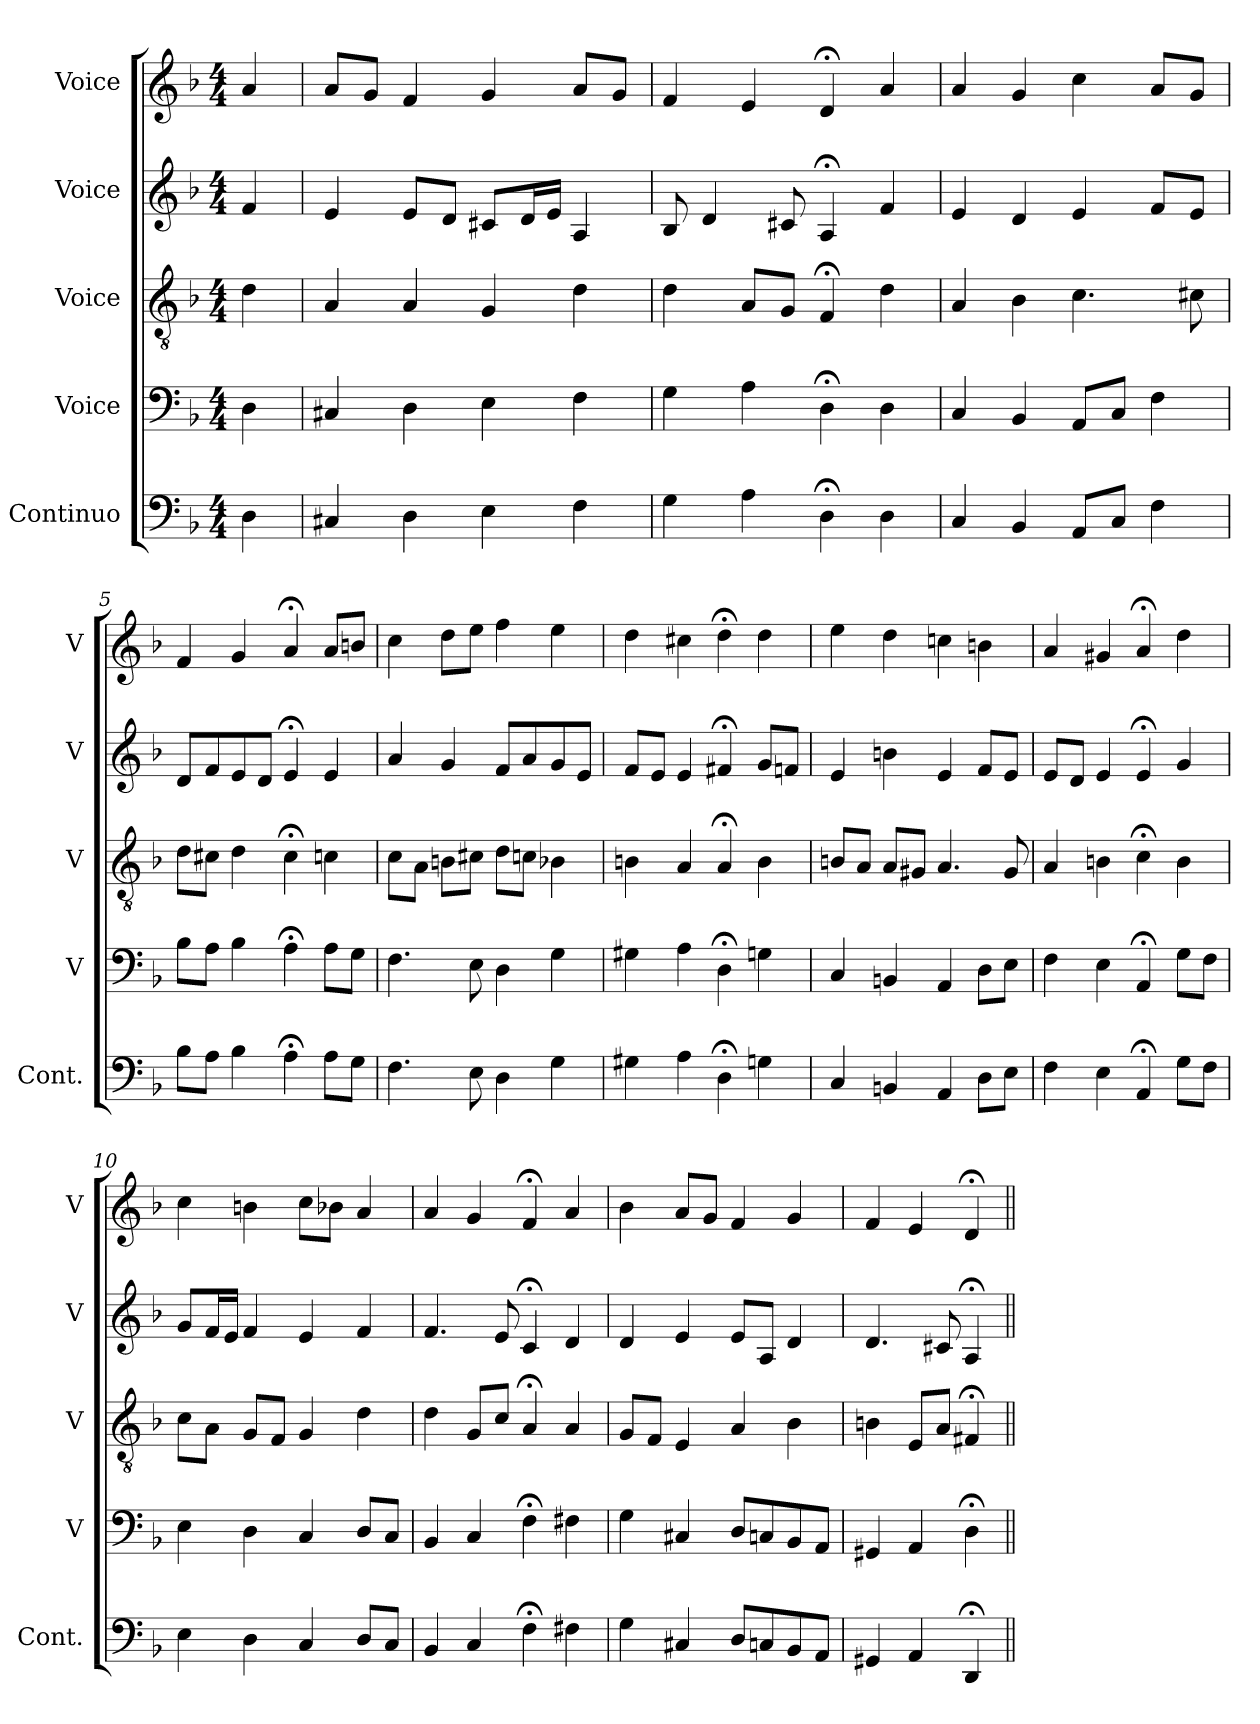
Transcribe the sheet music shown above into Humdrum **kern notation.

**kern	**kern	**kern	**kern	**kern
*part5	*part4	*part3	*part2	*part1
*staff5	*staff4	*staff3	*staff2	*staff1
*I"Continuo	*I"Voice	*I"Voice	*I"Voice	*I"Voice
*I'Cont.	*I'V	*I'V	*I'V	*I'V
*clefF4	*clefF4	*clefGv2	*clefG2	*clefG2
*k[b-]	*k[b-]	*k[b-]	*k[b-]	*k[b-]
*M4/4	*M4/4	*M4/4	*M4/4	*M4/4
=	=	=	=	=
4D	4D	4d	4f	4a
=2	=2	=2	=2	=2
4C#X	4C#X	4A	4e	8aL
.	.	.	.	8gJ
4D	4D	4A	8eL	4f
.	.	.	8dJ	.
4E	4E	4G	8c#XL	4g
.	.	.	16dL	.
.	.	.	16eJJ	.
4F	4F	4d	4A	8aL
.	.	.	.	8gJ
=3	=3	=3	=3	=3
4G	4G	4d	8B-	4f
.	.	.	4d	.
4A	4A	8AL	.	4e
.	.	8GJ	8c#X	.
4D;<	4D;<	4F;<	4A;<	4d;<
4D	4D	4d	4f	4a
=4	=4	=4	=4	=4
4C	4C	4A	4e	4a
4BB-	4BB-	4B-	4d	4g
8AAL	8AAL	4.c	4e	4cc
8CJ	8CJ	.	.	.
4F	4F	.	8fL	8aL
.	.	8c#X	8eJ	8gJ
=5	=5	=5	=5	=5
8B-L	8B-L	8dL	8dL	4f
8AJ	8AJ	8c#XJ	8f	.
4B-	4B-	4d	8e	4g
.	.	.	8dJ	.
4A;<	4A;<	4c#;<	4e;<	4a;<
8AL	8AL	4cn	4e	8aL
8GJ	8GJ	.	.	8bnJ
=6	=6	=6	=6	=6
4.F	4.F	8cL	4a	4cc
.	.	8AJ	.	.
.	.	8BnL	4g	8ddL
8E	8E	8c#XJ	.	8eeJ
4D	4D	8dL	8fL	4ff
.	.	8cnJ	8a	.
4G	4G	4B-X	8g	4ee
.	.	.	8eJ	.
=7	=7	=7	=7	=7
4G#X	4G#X	4Bn	8fL	4dd
.	.	.	8eJ	.
4A	4A	4A	4e	4cc#X
4D;<	4D;<	4A;<	4f#X;<	4dd;<
4Gn	4Gn	4B	8gL	4dd
.	.	.	8fnJ	.
=8	=8	=8	=8	=8
4C	4C	8BnL	4e	4ee
.	.	8AJ	.	.
4BBn	4BBn	8AL	4bn	4dd
.	.	8G#XJ	.	.
4AA	4AA	4.A	4e	4ccn
8DL	8DL	.	8fL	4bn
8EJ	8EJ	8G#	8eJ	.
=9	=9	=9	=9	=9
4F	4F	4A	8eL	4a
.	.	.	8dJ	.
4E	4E	4Bn	4e	4g#X
4AA;<	4AA;<	4c;<	4e;<	4a;<
8GL	8GL	4B	4g	4dd
8FJ	8FJ	.	.	.
=10	=10	=10	=10	=10
4E	4E	8cL	8gL	4cc
.	.	8AJ	16fL	.
.	.	.	16eJJ	.
4D	4D	8GL	4f	4bn
.	.	8FJ	.	.
4C	4C	4G	4e	8ccL
.	.	.	.	8b-XJ
8DL	8DL	4d	4f	4a
8CJ	8CJ	.	.	.
=11	=11	=11	=11	=11
4BB-	4BB-	4d	4.f	4a
4C	4C	8GL	.	4g
.	.	8cJ	8e	.
4F;<	4F;<	4A;<	4c;<	4f;<
4F#X	4F#X	4A	4d	4a
=12	=12	=12	=12	=12
4G	4G	8GL	4d	4b-
.	.	8FJ	.	.
4C#X	4C#X	4E	4e	8aL
.	.	.	.	8gJ
8DL	8DL	4A	8eL	4f
8Cn	8Cn	.	8AJ	.
8BB-	8BB-	4B-	4d	4g
8AAJ	8AAJ	.	.	.
=13	=13	=13	=13	=13
4GG#X	4GG#X	4Bn	4.d	4f
4AA	4AA	8EL	.	4e
.	.	8AJ	8c#X	.
4DD;<	4D;<	4F#X;<	4A;<	4d;<
=||	=||	=||	=||	=||
*-	*-	*-	*-	*-
